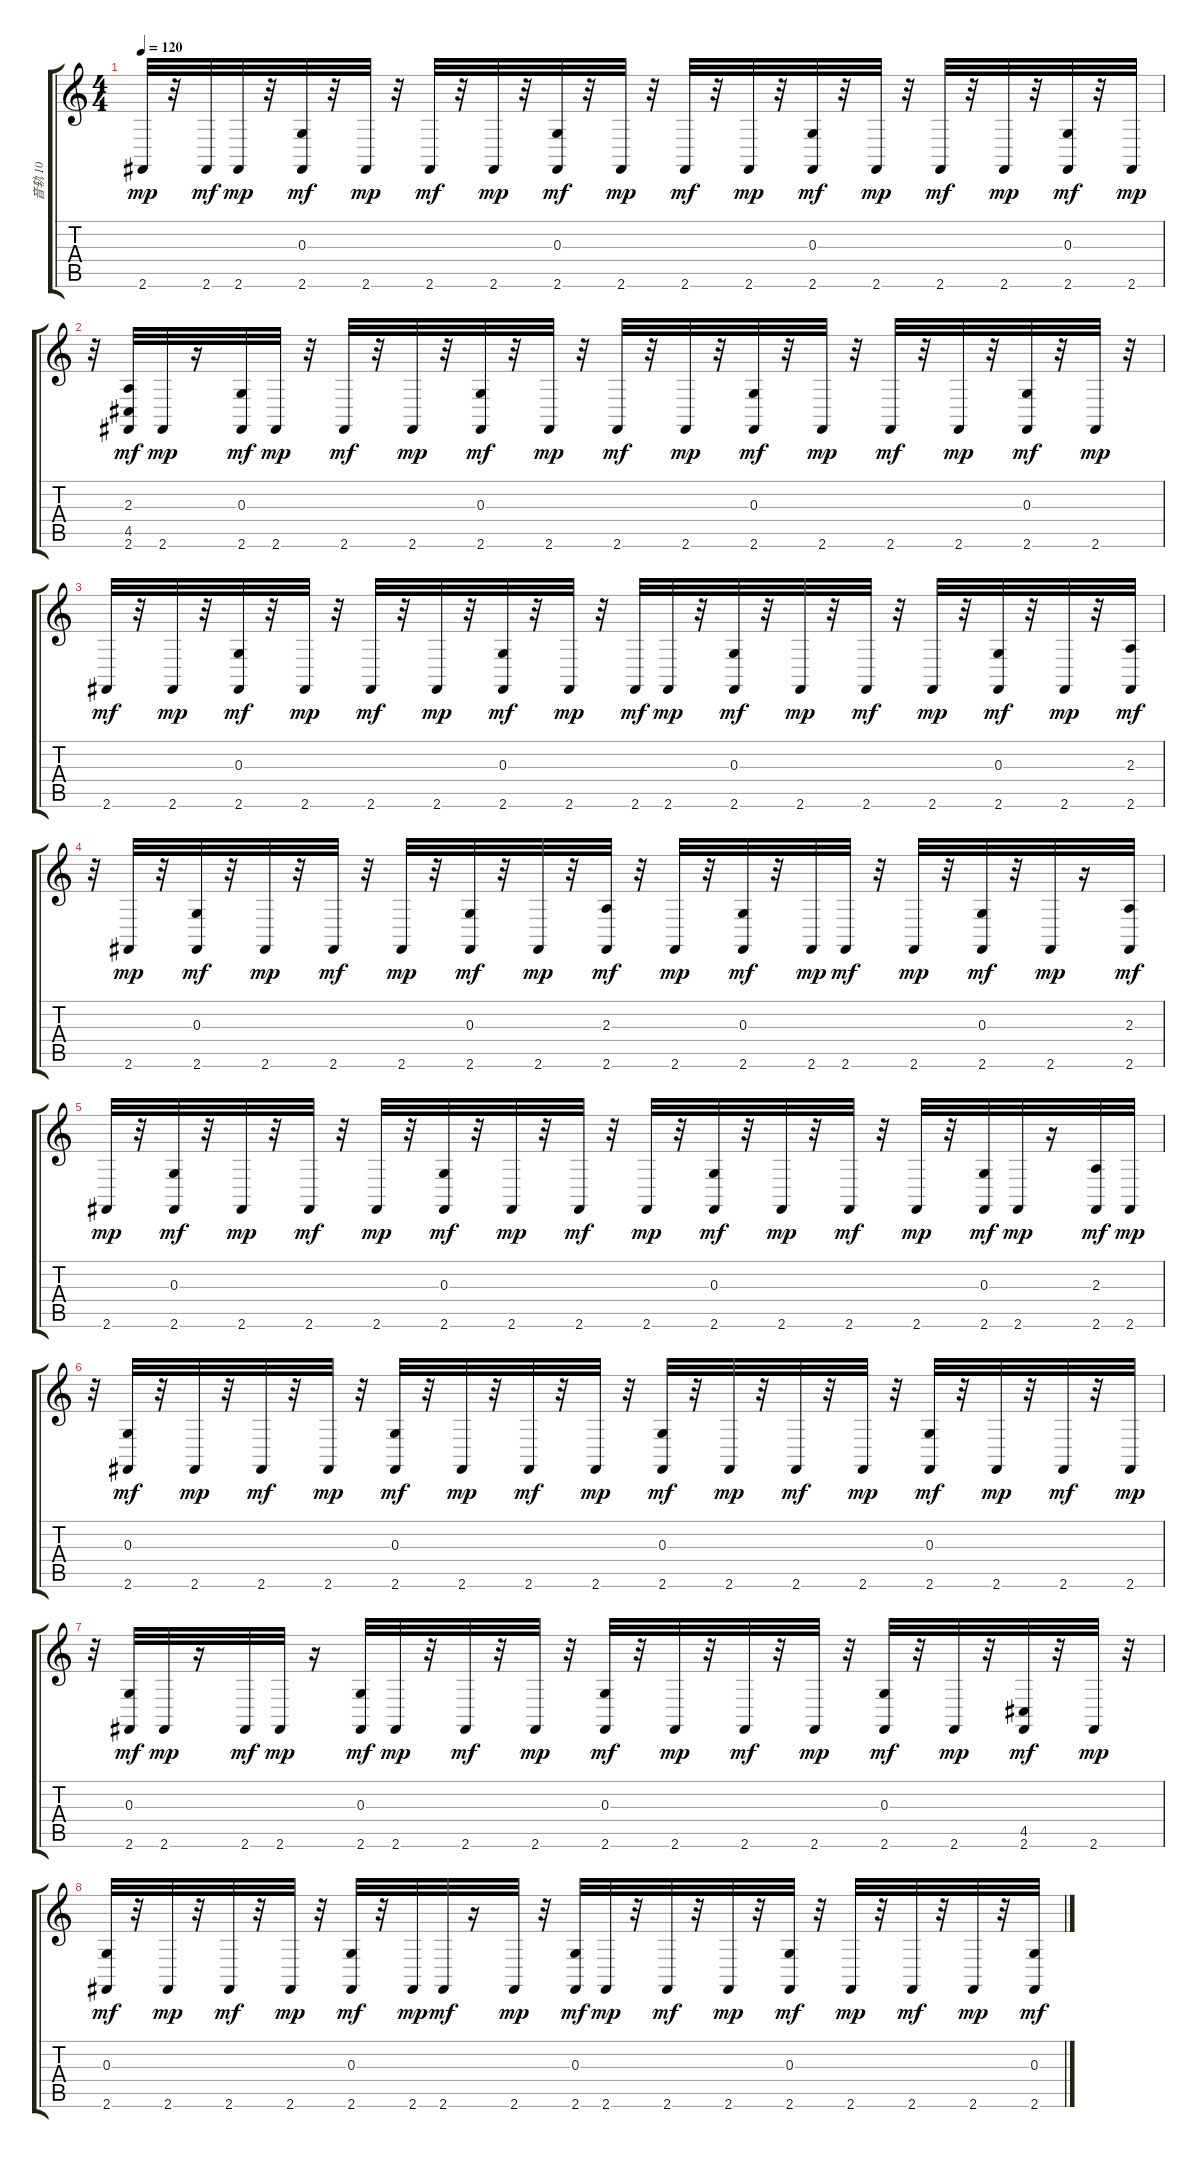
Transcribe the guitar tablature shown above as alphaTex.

\track ("音轨 10" "音轨 10") {instrument acousticgrandpiano}
\staff {score tabs}
\tuning (E4 B3 G3 D3 A2 E2) {hide}
\ts (4 4)
\tempo 120
\clef g2
\ks c
2.6.32{dy mp} r.32 2.6.32{dy mf} 2.6.32{dy mp} r.32 (0.3 2.6).32{dy mf} r.32 2.6.32{dy mp} r.32 2.6.32{dy mf} r.32 2.6.32{dy mp} r.32 (0.3 2.6).32{dy mf} r.32 2.6.32{dy mp} r.32 2.6.32{dy mf} r.32 2.6.32{dy mp} r.32 (0.3 2.6).32{dy mf} r.32 2.6.32{dy mp} r.32 2.6.32{dy mf} r.32 2.6.32{dy mp} r.32 (0.3 2.6).32{dy mf} r.32 2.6.32{dy mp} |
r.32 (2.3 4.5 2.6).32{dy mf} 2.6.32{dy mp} r.16 (0.3 2.6).32{dy mf} 2.6.32{dy mp} r.32 2.6.32{dy mf} r.32 2.6.32{dy mp} r.32 (0.3 2.6).32{dy mf} r.32 2.6.32{dy mp} r.32 2.6.32{dy mf} r.32 2.6.32{dy mp} r.32 (0.3 2.6).32{dy mf} r.32 2.6.32{dy mp} r.32 2.6.32{dy mf} r.32 2.6.32{dy mp} r.32 (0.3 2.6).32{dy mf} r.32 2.6.32{dy mp} r.32 |
2.6.32{dy mf} r.32 2.6.32{dy mp} r.32 (0.3 2.6).32{dy mf} r.32 2.6.32{dy mp} r.32 2.6.32{dy mf} r.32 2.6.32{dy mp} r.32 (0.3 2.6).32{dy mf} r.32 2.6.32{dy mp} r.32 2.6.32{dy mf} 2.6.32{dy mp} r.32 (0.3 2.6).32{dy mf} r.32 2.6.32{dy mp} r.32 2.6.32{dy mf} r.32 2.6.32{dy mp} r.32 (0.3 2.6).32{dy mf} r.32 2.6.32{dy mp} r.32 (2.3 2.6).32{dy mf} |
r.32 2.6.32{dy mp} r.32 (0.3 2.6).32{dy mf} r.32 2.6.32{dy mp} r.32 2.6.32{dy mf} r.32 2.6.32{dy mp} r.32 (0.3 2.6).32{dy mf} r.32 2.6.32{dy mp} r.32 (2.3 2.6).32{dy mf} r.32 2.6.32{dy mp} r.32 (0.3 2.6).32{dy mf} r.32 2.6.32{dy mp} 2.6.32{dy mf} r.32 2.6.32{dy mp} r.32 (0.3 2.6).32{dy mf} r.32 2.6.32{dy mp} r.16 (2.3 2.6).32{dy mf} |
2.6.32{dy mp} r.32 (0.3 2.6).32{dy mf} r.32 2.6.32{dy mp} r.32 2.6.32{dy mf} r.32 2.6.32{dy mp} r.32 (0.3 2.6).32{dy mf} r.32 2.6.32{dy mp} r.32 2.6.32{dy mf} r.32 2.6.32{dy mp} r.32 (0.3 2.6).32{dy mf} r.32 2.6.32{dy mp} r.32 2.6.32{dy mf} r.32 2.6.32{dy mp} r.32 (0.3 2.6).32{dy mf} 2.6.32{dy mp} r.16 (2.3 2.6).32{dy mf} 2.6.32{dy mp} |
r.32 (0.3 2.6).32{dy mf} r.32 2.6.32{dy mp} r.32 2.6.32{dy mf} r.32 2.6.32{dy mp} r.32 (0.3 2.6).32{dy mf} r.32 2.6.32{dy mp} r.32 2.6.32{dy mf} r.32 2.6.32{dy mp} r.32 (0.3 2.6).32{dy mf} r.32 2.6.32{dy mp} r.32 2.6.32{dy mf} r.32 2.6.32{dy mp} r.32 (0.3 2.6).32{dy mf} r.32 2.6.32{dy mp} r.32 2.6.32{dy mf} r.32 2.6.32{dy mp} |
r.32 (0.3 2.6).32{dy mf} 2.6.32{dy mp} r.16 2.6.32{dy mf} 2.6.32{dy mp} r.16 (0.3 2.6).32{dy mf} 2.6.32{dy mp} r.32 2.6.32{dy mf} r.32 2.6.32{dy mp} r.32 (0.3 2.6).32{dy mf} r.32 2.6.32{dy mp} r.32 2.6.32{dy mf} r.32 2.6.32{dy mp} r.32 (0.3 2.6).32{dy mf} r.32 2.6.32{dy mp} r.32 (4.5 2.6).32{dy mf} r.32 2.6.32{dy mp} r.32 |
(0.3 2.6).32{dy mf} r.32 2.6.32{dy mp} r.32 2.6.32{dy mf} r.32 2.6.32{dy mp} r.32 (0.3 2.6).32{dy mf} r.32 2.6.32{dy mp} 2.6.32{dy mf} r.16 2.6.32{dy mp} r.32 (0.3 2.6).32{dy mf} 2.6.32{dy mp} r.32 2.6.32{dy mf} r.32 2.6.32{dy mp} r.32 (0.3 2.6).32{dy mf} r.32 2.6.32{dy mp} r.32 2.6.32{dy mf} r.32 2.6.32{dy mp} r.32 (0.3 2.6).32{dy mf}
